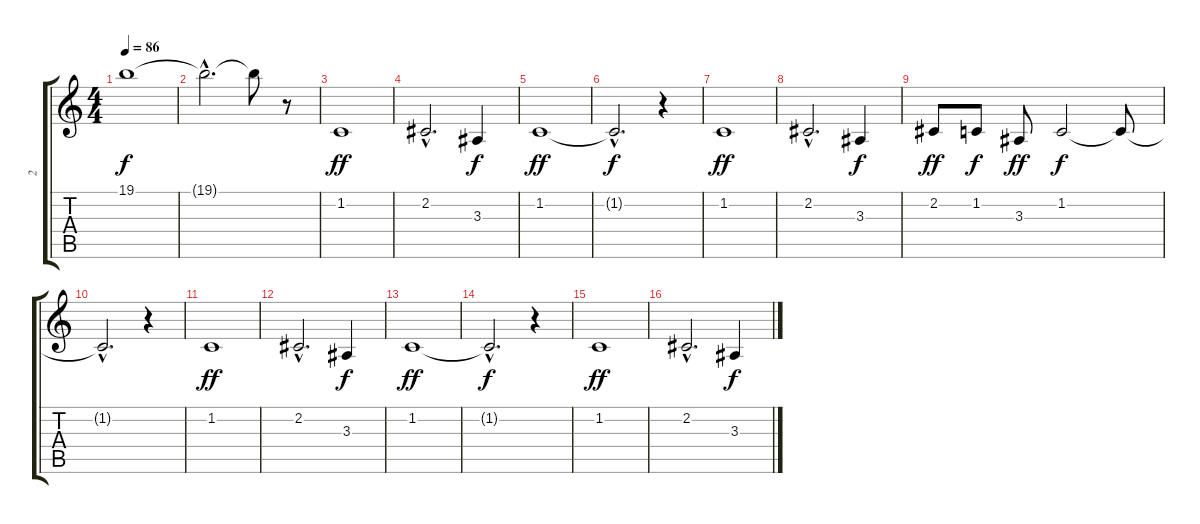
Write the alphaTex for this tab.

\track ("2" "2") {instrument englishhorn}
\staff {score tabs}
\tuning (E4 B3 G3 D3 A2 E2) {hide}
\ts (4 4)
\tempo 86
\clef g2
\ks c
19.1.1{dy f} |
19.1{hac t}.2{d} 19.1{t}.8 r.8 |
1.2.1{dy ff} |
2.2{hac}.2{d} 3.3.4{dy f} |
1.2.1{dy ff} |
1.2{hac t}.2{d dy f} r.4 |
1.2.1{dy ff} |
2.2{hac}.2{d} 3.3.4{dy f} |
2.2.8{dy ff} 1.2.8{dy f} 3.3.8{dy ff} 1.2.2{dy f} 1.2{t}.8 |
1.2{hac t}.2{d} r.4 |
1.2.1{dy ff} |
2.2{hac}.2{d} 3.3.4{dy f} |
1.2.1{dy ff} |
1.2{hac t}.2{d dy f} r.4 |
1.2.1{dy ff} |
2.2{hac}.2{d} 3.3.4{dy f}
